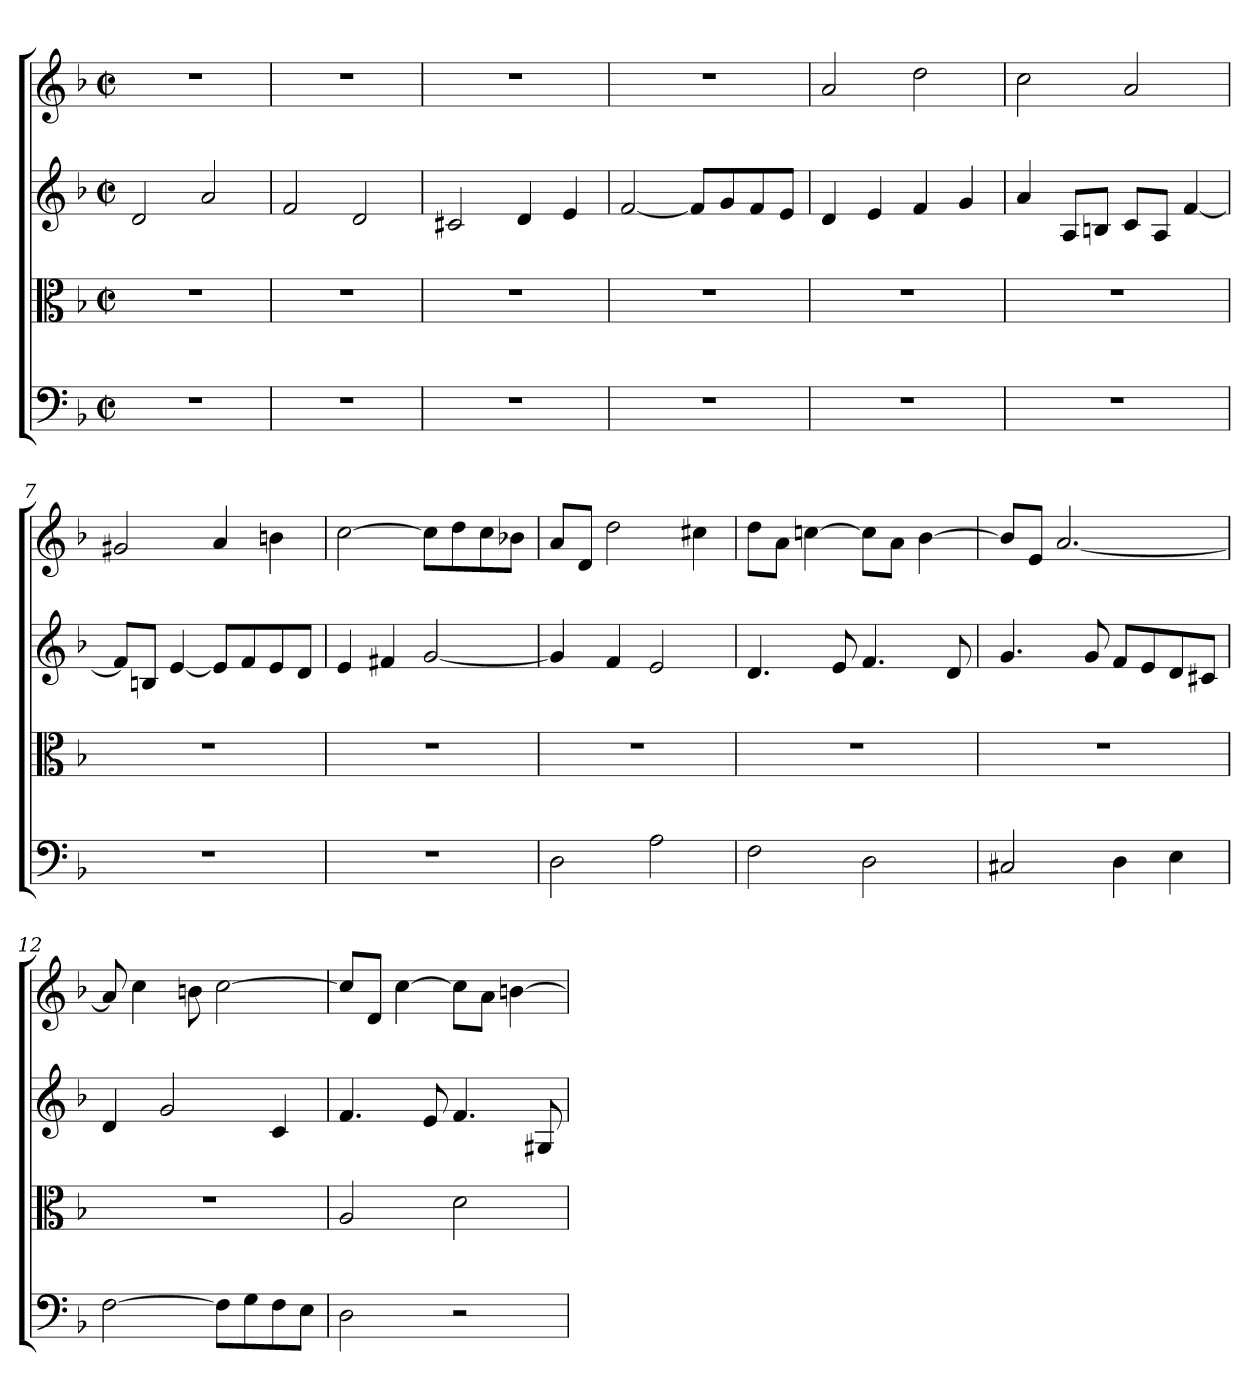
**kern	**kern	**kern	**kern
*part4	*part3	*part2	*part1
*staff4	*staff3	*staff2	*staff1
*clefF4	*clefC3	*clefG2	*clefG2
*k[b-]	*k[b-]	*k[b-]	*k[b-]
*d:	*d:	*d:	*d:
*M2/2	*M2/2	*M2/2	*M2/2
*met(c|)	*met(c|)	*met(c|)	*met(c|)
=1	=1	=1	=1
1r	1r	2d	1r
.	.	2a	.
=2	=2	=2	=2
1r	1r	2f	1r
.	.	2d	.
=3	=3	=3	=3
1r	1r	2c#X	1r
.	.	4d	.
.	.	4e	.
=4	=4	=4	=4
1r	1r	[2f	1r
.	.	8fL]	.
.	.	8g	.
.	.	8f	.
.	.	8eJ	.
=5	=5	=5	=5
1r	1r	4d	2a
.	.	4e	.
.	.	4f	2dd
.	.	4g	.
=6	=6	=6	=6
1r	1r	4a	2cc
.	.	8AL	.
.	.	8BnJ	.
.	.	8cL	2a
.	.	8AJ	.
.	.	[4f	.
=7	=7	=7	=7
1r	1r	8fL]	2g#X
.	.	8BnJ	.
.	.	[4e	.
.	.	8eL]	4a
.	.	8f	.
.	.	8e	4bn
.	.	8dJ	.
=8	=8	=8	=8
1r	1r	4e	[2cc
.	.	4f#X	.
.	.	[2g	8ccL]
.	.	.	8dd
.	.	.	8cc
.	.	.	8b-XJ
!!LO:LB:g=z
=9	=9	=9	=9
2D	1r	4g]	8aL
.	.	.	8dJ
.	.	4f	2dd
2A	.	2e	.
.	.	.	4cc#X
=10	=10	=10	=10
2F	1r	4.d	8ddL
.	.	.	8aJ
.	.	.	[4ccn
.	.	8e	.
2D	.	4.f	8ccL]
.	.	.	8aJ
.	.	.	[4b-
.	.	8d	.
=11	=11	=11	=11
2C#X	1r	4.g	8b-L]
.	.	.	8eJ
.	.	.	[2.a
.	.	8g	.
4D	.	8fL	.
.	.	8e	.
4E	.	8d	.
.	.	8c#XJ	.
=12	=12	=12	=12
[2F	1r	4d	8a]
.	.	.	4cc
.	.	2g	.
.	.	.	8bn
8FL]	.	.	[2cc
8G	.	.	.
8F	.	4c	.
8EJ	.	.	.
=13	=13	=13	=13
2D	2A	4.f	8ccL]
.	.	.	8dJ
.	.	.	[4cc
.	.	8e	.
2r	2d	4.f	8ccL]
.	.	.	8aJ
.	.	.	[4bn
.	.	8G#X	.
=	=	=	=
*-	*-	*-	*-
